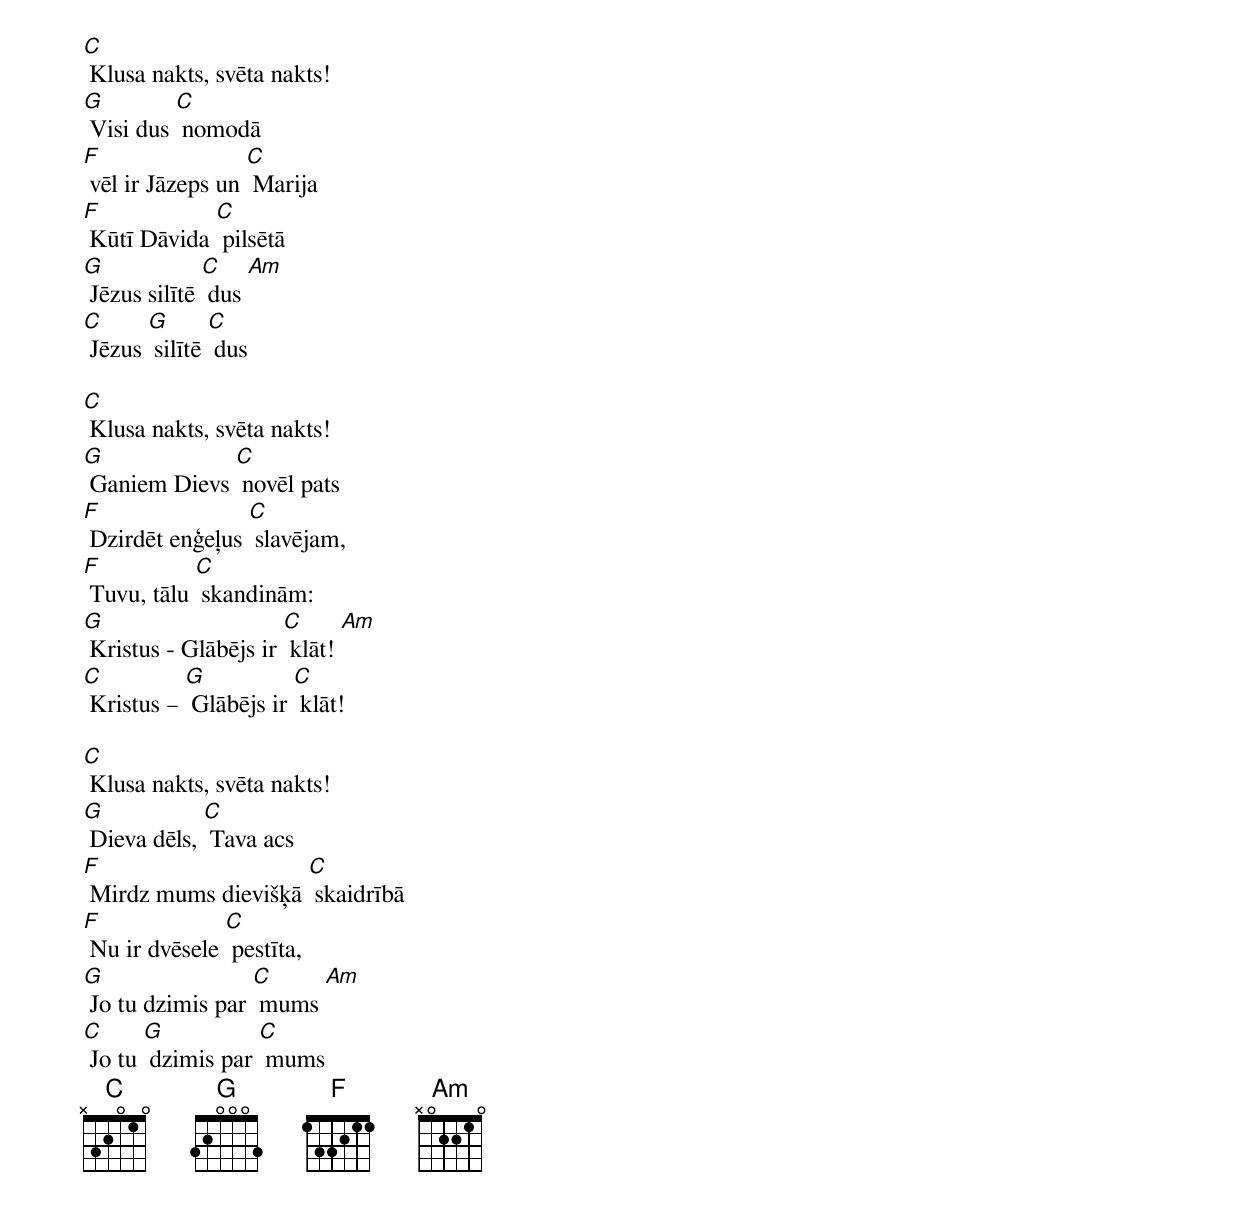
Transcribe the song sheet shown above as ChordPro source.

[C] Klusa nakts, svēta nakts!
[G] Visi dus [C] nomodā
[F] vēl ir Jāzeps un [C] Marija
[F] Kūtī Dāvida [C] pilsētā
[G] Jēzus silītē [C] dus [Am]
[C] Jēzus [G] silītē [C] dus

[C] Klusa nakts, svēta nakts!
[G] Ganiem Dievs [C] novēl pats
[F] Dzirdēt enģeļus [C] slavējam,
[F] Tuvu, tālu [C] skandinām:
[G] Kristus - Glābējs ir [C] klāt! [Am]
[C] Kristus – [G] Glābējs ir [C] klāt!

[C] Klusa nakts, svēta nakts!
[G] Dieva dēls, [C] Tava acs
[F] Mirdz mums dievišķā [C] skaidrībā
[F] Nu ir dvēsele [C] pestīta,
[G] Jo tu dzimis par [C] mums [Am]
[C] Jo tu [G] dzimis par [C] mums
